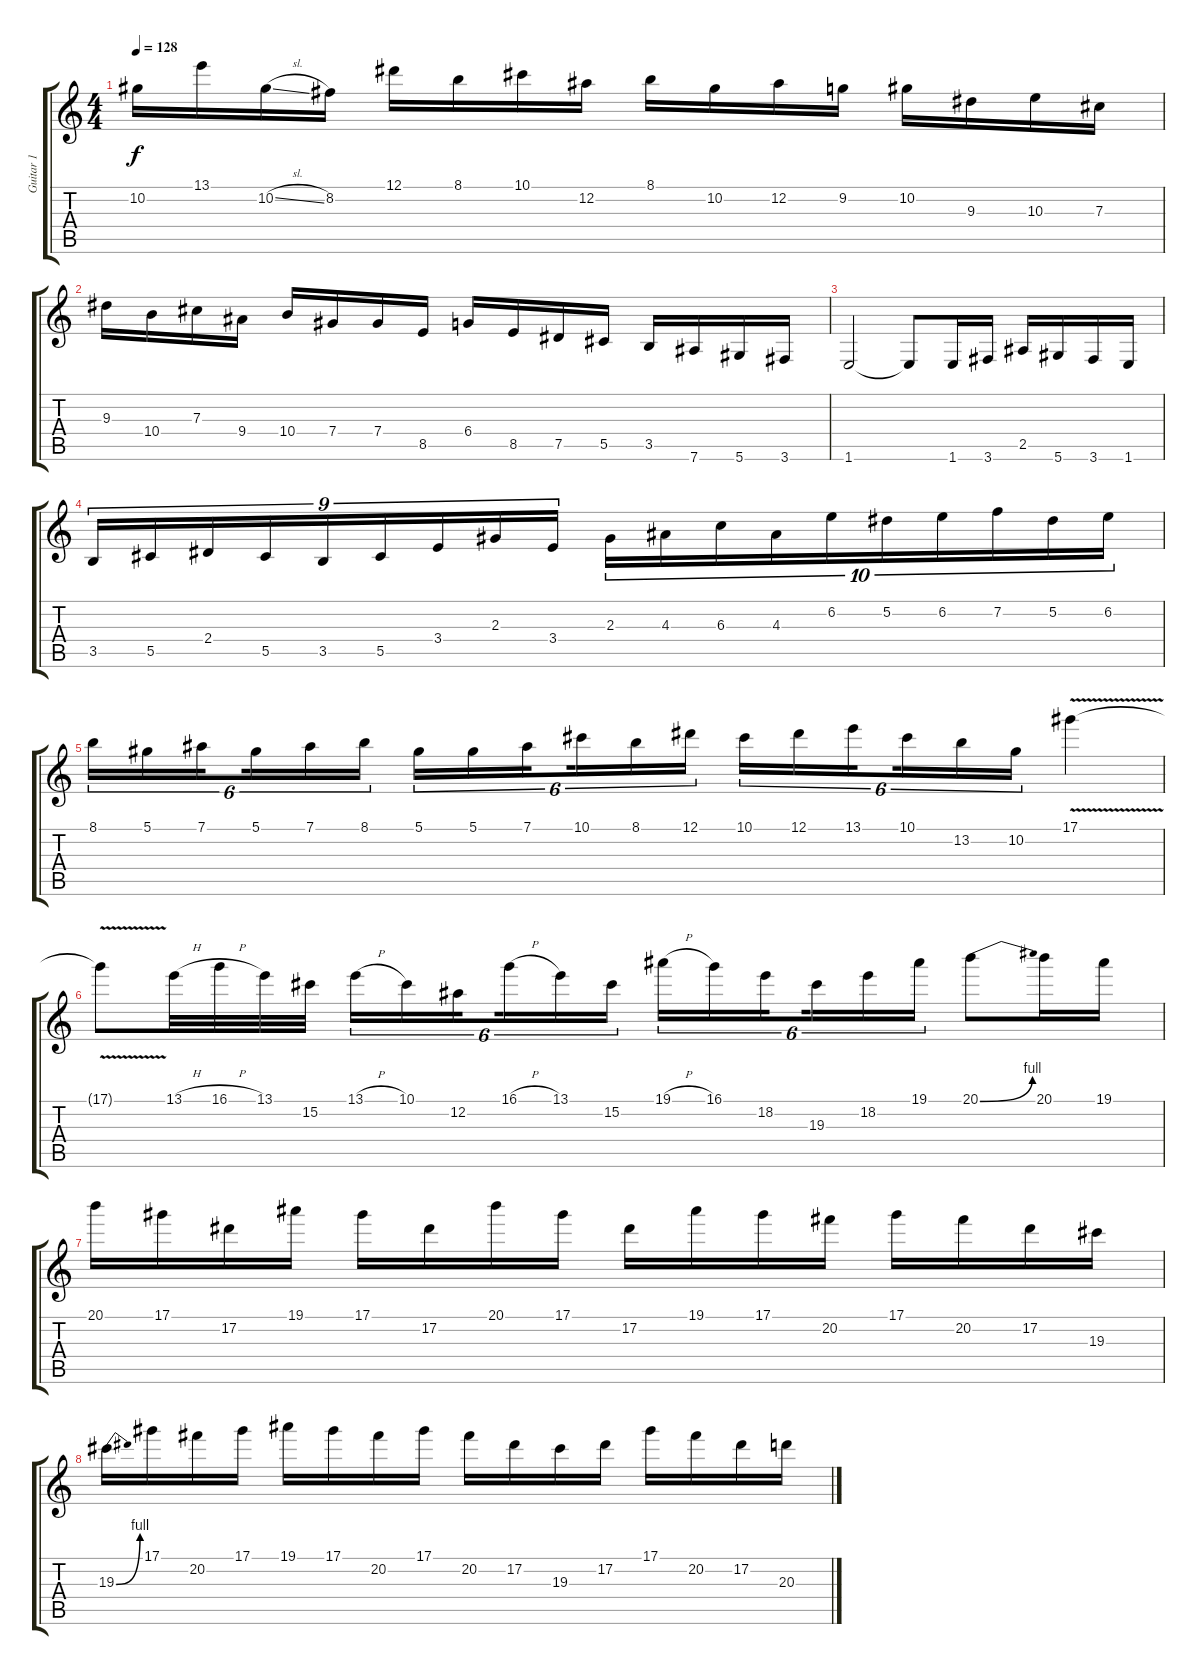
\track ("Guitar 1" "Guitar 1") {instrument overdrivenguitar}
\staff {score tabs}
\tuning (Eb4 Bb3 Gb3 Db3 Ab2 Eb2) {hide}
\ts (4 4)
\tempo 128
\clef g2
\ks c
10.2.16{dy f} 13.1.16 10.2{sl}.16 8.2.16 12.1.16 8.1.16 10.1.16 12.2.16 8.1.16 10.2.16 12.2.16 9.2.16 10.2.16 9.3.16 10.3.16 7.3.16 |
9.3.16 10.4.16 7.3.16 9.4.16 10.4.16 7.4.16 7.4.16 8.5.16 6.4.16 8.5.16 7.5.16 5.5.16 3.5.16 7.6.16 5.6.16 3.6.16 |
1.6.2 1.6{t}.8 1.6.16 3.6.16 2.5.16 5.6.16 3.6.16 1.6.16 |
3.5.16{tu (9 8)} 5.5.16{tu (9 8)} 2.4.16{tu (9 8)} 5.5.16{tu (9 8)} 3.5.16{tu (9 8)} 5.5.16{tu (9 8)} 3.4.16{tu (9 8)} 2.3.16{tu (9 8)} 3.4.16{tu (9 8)} 2.3.16{tu (10 8)} 4.3.16{tu (10 8)} 6.3.16{tu (10 8)} 4.3.16{tu (10 8)} 6.2.16{tu (10 8)} 5.2.16{tu (10 8)} 6.2.16{tu (10 8)} 7.2.16{tu (10 8)} 5.2.16{tu (10 8)} 6.2.16{tu (10 8)} |
8.1.16{tu (6 4)} 5.1.16{tu (6 4)} 7.1.16{tu (6 4) beam splitsecondary} 5.1.16{tu (6 4)} 7.1.16{tu (6 4)} 8.1.16{tu (6 4)} 5.1.16{tu (6 4)} 5.1.16{tu (6 4)} 7.1.16{tu (6 4) beam splitsecondary} 10.1.16{tu (6 4)} 8.1.16{tu (6 4)} 12.1.16{tu (6 4)} 10.1.16{tu (6 4)} 12.1.16{tu (6 4)} 13.1.16{tu (6 4) beam splitsecondary} 10.1.16{tu (6 4)} 13.2.16{tu (6 4)} 10.2.16{tu (6 4)} 17.1{v}.4 |
17.1{t}.8 13.1{h}.32 16.1{h}.32 13.1.32 15.2.32 13.1{h}.16{tu (6 4)} 10.1.16{tu (6 4)} 12.2.16{tu (6 4) beam splitsecondary} 16.1{h}.16{tu (6 4)} 13.1.16{tu (6 4)} 15.2.16{tu (6 4)} 19.1{h}.16{tu (6 4)} 16.1.16{tu (6 4)} 18.2.16{tu (6 4) beam splitsecondary} 19.3.16{tu (6 4)} 18.2.16{tu (6 4)} 19.1.16{tu (6 4)} 20.1{be (bend 0 0 60 4)}.8 20.1.16 19.1.16 |
20.1.16 17.1.16 17.2.16 19.1.16 17.1.16 17.2.16 20.1.16 17.1.16 17.2.16 19.1.16 17.1.16 20.2.16 17.1.16 20.2.16 17.2.16 19.3.16 |
19.3{be (bend 0 0 60 4)}.16 17.1.16 20.2.16 17.1.16 19.1.16 17.1.16 20.2.16 17.1.16 20.2.16 17.2.16 19.3.16 17.2.16 17.1.16 20.2.16 17.2.16 20.3.16
